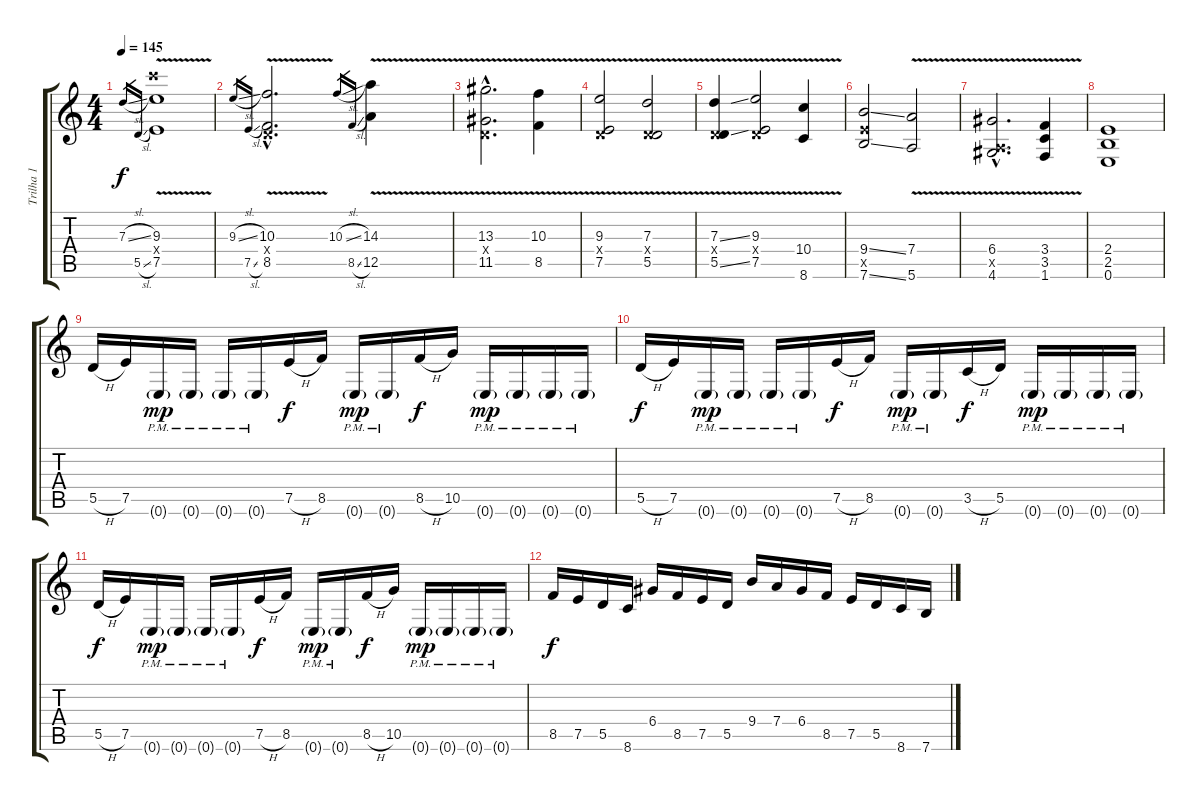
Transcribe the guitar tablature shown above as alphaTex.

\track ("Trilha 1" "Trilha 1") {instrument distortionguitar}
\staff {score tabs}
\tuning (E4 B3 G3 D3 A2 E2) {hide}
\ts (4 4)
\tempo 145
\clef g2
\ks c
7.3{sl}.16{gr dy f} 5.5{sl}.16{gr} (9.3{v} 22.4{v x} 7.5{v}).1 |
9.3{sl}.16{gr} 7.5{sl}.16{gr} (10.3{v hac} 0.4{v hac x} 8.5{v hac}).2{d} 10.3{sl}.16{gr} 8.5{sl}.16{gr} (14.3{v} 12.5{v}).4 |
(13.3{v hac} 0.4{v hac x} 11.5{v hac}).2{d} (10.3{v} 8.5{v}).4 |
(9.3{v} 0.4{v x} 7.5{v}).2 (7.3{v} 0.4{v x} 5.5{v}).2 |
(7.3{v ss} 0.4{v x} 5.5{v ss}).4 (9.3{v} 0.4{v x} 7.5{v}).2 (10.4{v} 8.6).4 |
(9.4{ss} 7.5{x} 7.6{ss}).2 (7.4{v} 5.6).2 |
(6.4{hac} 0.5{v hac x} 4.6{hac}).2{d} (3.4{v} 3.5{v} 1.6{v}).4 |
(2.4 2.5 0.6).1 |
5.5{h}.16 7.5.16 0.6{g pm}.16{dy mp} 0.6{g pm}.16 0.6{g pm}.16 0.6{g pm}.16 7.5{h}.16{dy f} 8.5.16 0.6{g pm}.16{dy mp} 0.6{g pm}.16 8.5{h}.16{dy f} 10.5.16 0.6{g pm}.16{dy mp} 0.6{g pm}.16 0.6{g pm}.16 0.6{g pm}.16 |
5.5{h}.16{dy f} 7.5.16 0.6{g pm}.16{dy mp} 0.6{g pm}.16 0.6{g pm}.16 0.6{g pm}.16 7.5{h}.16{dy f} 8.5.16 0.6{g pm}.16{dy mp} 0.6{g pm}.16 3.5{h}.16{dy f} 5.5.16 0.6{g pm}.16{dy mp} 0.6{g pm}.16 0.6{g pm}.16 0.6{g pm}.16 |
5.5{h}.16{dy f} 7.5.16 0.6{g pm}.16{dy mp} 0.6{g pm}.16 0.6{g pm}.16 0.6{g pm}.16 7.5{h}.16{dy f} 8.5.16 0.6{g pm}.16{dy mp} 0.6{g pm}.16 8.5{h}.16{dy f} 10.5.16 0.6{g pm}.16{dy mp} 0.6{g pm}.16 0.6{g pm}.16 0.6{g pm}.16 |
8.5.16{dy f} 7.5.16 5.5.16 8.6.16 6.4.16 8.5.16 7.5.16 5.5.16 9.4.16 7.4.16 6.4.16 8.5.16 7.5.16 5.5.16 8.6.16 7.6.16
